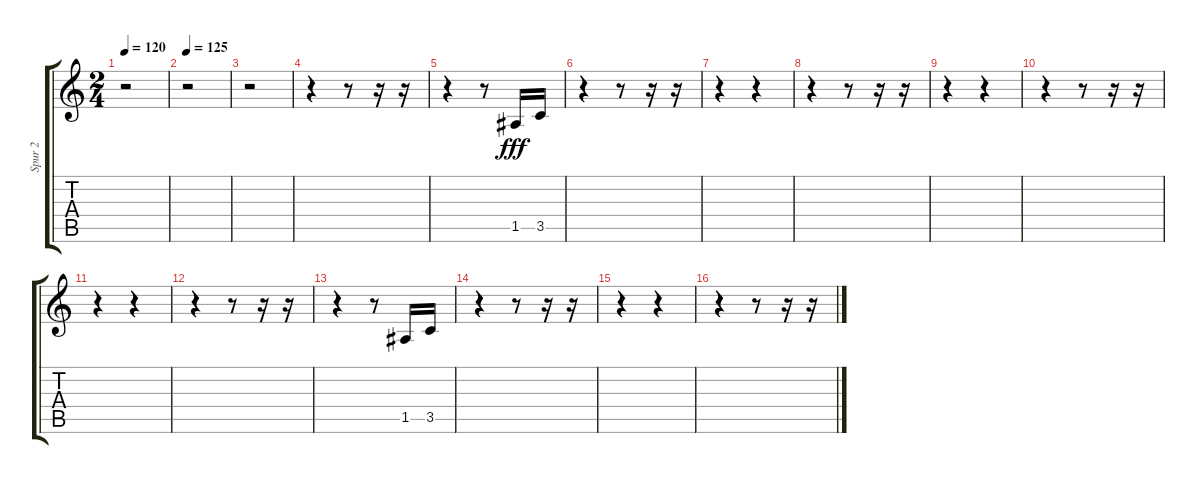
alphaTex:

\track ("Spur 2" "Spur 2") {instrument electricbassfinger}
\staff {score tabs}
\tuning (E4 B3 G3 D3 A2 E2) {hide}
\ts (2 4)
\tempo 120
\clef g2
\ks c
r.2{dy fff instrument electricbassfinger} |
\tempo 125
r.2 |
r.2 |
r.4 r.8 r.16 r.16 |
r.4 r.8 1.5.16 3.5.16 |
r.4 r.8 r.16 r.16 |
r.4 r.4 |
r.4 r.8 r.16 r.16 |
r.4 r.4 |
r.4 r.8 r.16 r.16 |
r.4 r.4 |
r.4 r.8 r.16 r.16 |
r.4 r.8 1.5.16 3.5.16 |
r.4 r.8 r.16 r.16 |
r.4 r.4 |
r.4 r.8 r.16 r.16
